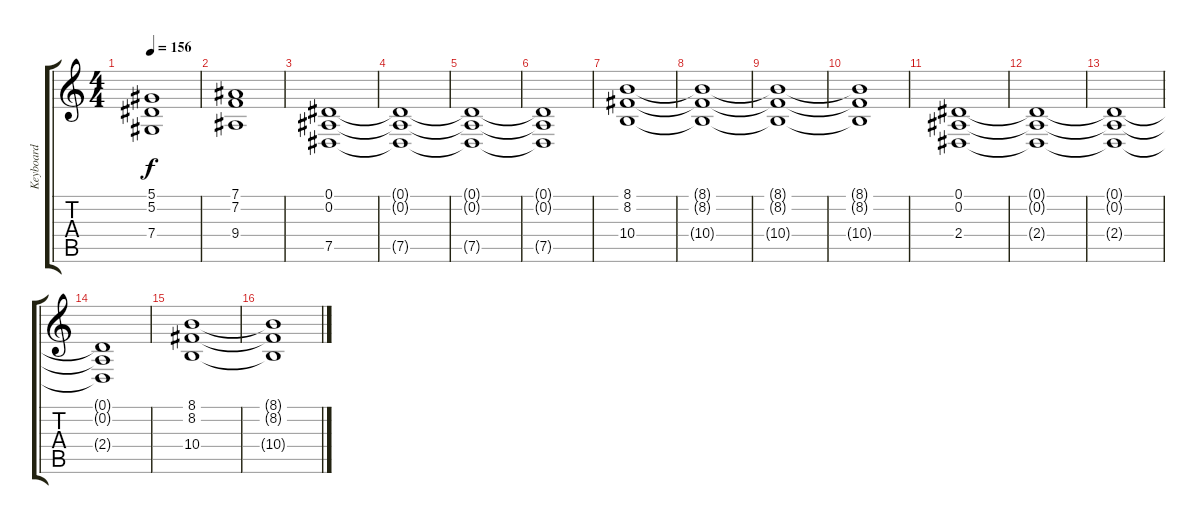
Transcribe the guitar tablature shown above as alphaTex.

\track ("Keyboard " "Keyboard ") {instrument stringensemble1}
\staff {score tabs}
\tuning (Eb4 Bb3 Gb3 Db3 Ab2 Eb2) {hide}
\ts (4 4)
\tempo 156
\clef g2
\ks c
(5.1 5.2 7.4).1{dy f} |
(7.1 7.2 9.4).1 |
(0.1 0.2 7.5).1 |
(0.1{t} 0.2{t} 7.5{t}).1 |
(0.1{t} 0.2{t} 7.5{t}).1 |
(0.1{t} 0.2{t} 7.5{t}).1 |
(8.1 8.2 10.4).1 |
(8.1{t} 8.2{t} 10.4{t}).1 |
(8.1{t} 8.2{t} 10.4{t}).1 |
(8.1{t} 8.2{t} 10.4{t}).1 |
(0.1 0.2 2.4).1 |
(0.1{t} 0.2{t} 2.4{t}).1 |
(0.1{t} 0.2{t} 2.4{t}).1 |
(0.1{t} 0.2{t} 2.4{t}).1 |
(8.1 8.2 10.4).1 |
(8.1{t} 8.2{t} 10.4{t}).1
